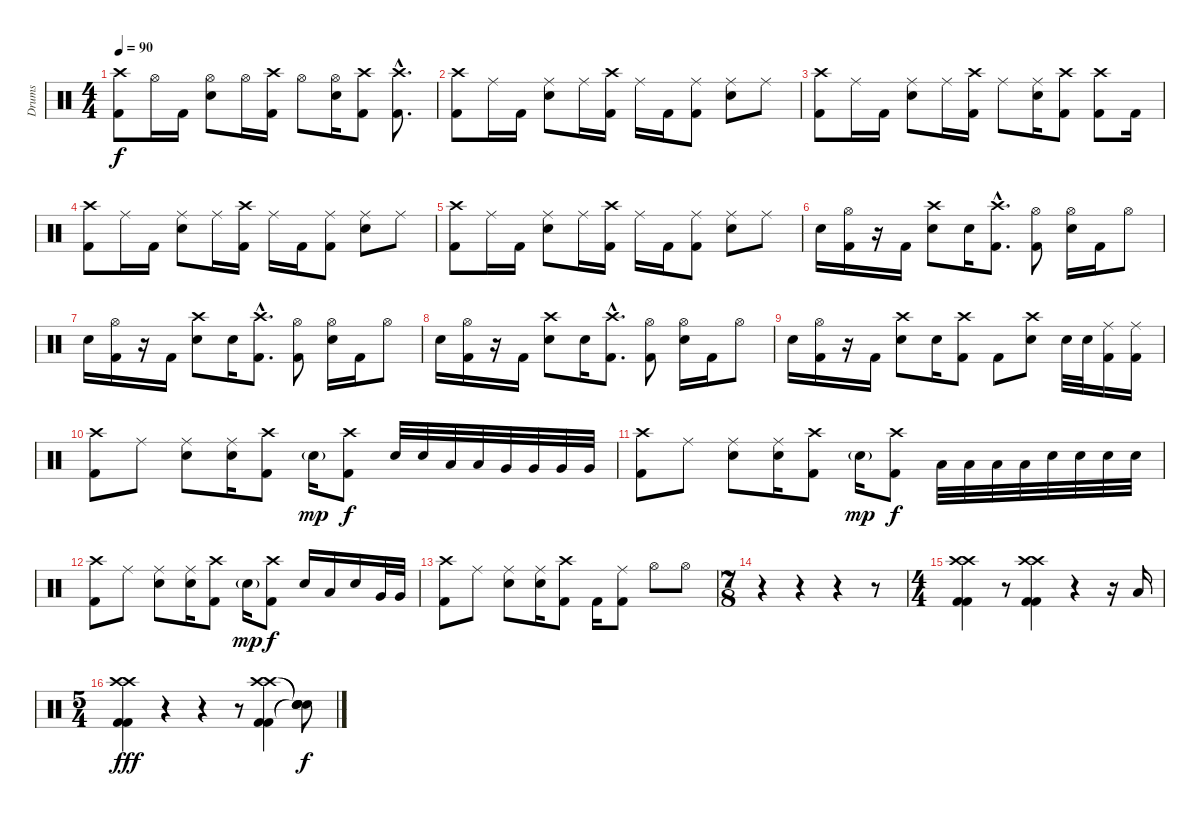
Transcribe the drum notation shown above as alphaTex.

\track ("Drums" "Drums") {instrument percussion}
\staff {score}
\articulation defaults
\ts (4 4)
\tempo 90
\clef neutral
\ks c
("Crash high (hit)" "Kick (hit) 2").8{dy f} "Hi-Hat (open)".16 "Kick (hit) 2".16 ("Hi-Hat (open)" "Snare (hit) 2").8 "Hi-Hat (open)".16 ("Crash high (hit)" "Kick (hit) 2").16 "Hi-Hat (open)".8 ("Hi-Hat (open)" "Snare (hit) 2").16 ("Crash high (hit)" "Kick (hit) 2").8 ("Crash high (hit)"{hac} "Kick (hit) 2"{hac}).8{d} |
("Crash high (hit)" "Kick (hit) 2").8 "Ride (middle)".16 "Kick (hit) 2".16 ("Ride (middle)" "Snare (hit) 2").8 "Ride (middle)".16 ("Crash high (hit)" "Kick (hit) 2").16 "Ride (middle)".16 "Kick (hit) 2".16 ("Ride (middle)" "Kick (hit) 2").8 ("Ride (middle)" "Snare (hit) 2").8 "Ride (middle)".8 |
("Crash high (hit)" "Kick (hit) 2").8 "Ride (middle)".16 "Kick (hit) 2".16 ("Ride (middle)" "Snare (hit) 2").8 "Ride (middle)".16 ("Crash high (hit)" "Kick (hit) 2").16 "Ride (middle)".8 ("Ride (middle)" "Snare (hit) 2").16 ("Crash high (hit)" "Kick (hit) 2").8 ("Crash high (hit)" "Kick (hit) 2").8 "Kick (hit) 2".16 |
("Crash high (hit)" "Kick (hit) 2").8 "Ride (middle)".16 "Kick (hit) 2".16 ("Ride (middle)" "Snare (hit) 2").8 "Ride (middle)".16 ("Crash high (hit)" "Kick (hit) 2").16 "Ride (middle)".16 "Kick (hit) 2".16 ("Ride (middle)" "Kick (hit) 2").8 ("Ride (middle)" "Snare (hit) 2").8 "Ride (middle)".8 |
("Crash high (hit)" "Kick (hit) 2").8 "Ride (middle)".16 "Kick (hit) 2".16 ("Ride (middle)" "Snare (hit) 2").8 "Ride (middle)".16 ("Crash high (hit)" "Kick (hit) 2").16 "Ride (middle)".16 "Kick (hit) 2".16 ("Ride (middle)" "Kick (hit) 2").8 ("Ride (middle)" "Snare (hit) 2").8 "Ride (middle)".8 |
"Snare (hit) 2".16 ("Hi-Hat (open)" "Kick (hit) 2").16 r.16 "Kick (hit) 2".16 ("Crash high (hit)" "Snare (hit) 2").8 "Snare (hit) 2".16 ("Crash high (hit)"{hac} "Kick (hit) 2"{hac}).8{d} ("Hi-Hat (open)" "Kick (hit) 2").8 ("Hi-Hat (open)" "Snare (hit) 2").16 "Kick (hit) 2".16 "Hi-Hat (open)".8 |
"Snare (hit) 2".16 ("Hi-Hat (open)" "Kick (hit) 2").16 r.16 "Kick (hit) 2".16 ("Crash high (hit)" "Snare (hit) 2").8 "Snare (hit) 2".16 ("Crash high (hit)"{hac} "Kick (hit) 2"{hac}).8{d} ("Hi-Hat (open)" "Kick (hit) 2").8 ("Hi-Hat (open)" "Snare (hit) 2").16 "Kick (hit) 2".16 "Hi-Hat (open)".8 |
"Snare (hit) 2".16 ("Hi-Hat (open)" "Kick (hit) 2").16 r.16 "Kick (hit) 2".16 ("Crash high (hit)" "Snare (hit) 2").8 "Snare (hit) 2".16 ("Crash high (hit)"{hac} "Kick (hit) 2"{hac}).8{d} ("Hi-Hat (open)" "Kick (hit) 2").8 ("Hi-Hat (open)" "Snare (hit) 2").16 "Kick (hit) 2".16 "Hi-Hat (open)".8 |
"Snare (hit) 2".16 ("Hi-Hat (open)" "Kick (hit) 2").16 r.16 "Kick (hit) 2".16 ("Crash high (hit)" "Snare (hit) 2").8 "Snare (hit) 2".16 ("Crash high (hit)" "Kick (hit) 2").8 "Kick (hit) 2".8 ("Crash high (hit)" "Snare (hit) 2").8 "Snare (hit) 2".32 "Snare (hit) 2".32 ("Ride (middle)" "Kick (hit) 2").16 ("Ride (middle)" "Kick (hit) 2").16 |
("Crash high (hit)" "Kick (hit) 2").8 "Ride (middle)".8 ("Ride (middle)" "Snare (hit) 2").8 ("Ride (middle)" "Snare (hit) 2").16 ("Crash high (hit)" "Kick (hit) 2").8 "Snare (hit) 2"{g}.16{dy mp} ("Crash high (hit)" "Kick (hit) 2").8{dy f} "Snare (hit) 2".32 "Snare (hit) 2".32 "Low Floor Tom (hit)".32 "Low Floor Tom (hit)".32 "Very Low Tom (hit)".32 "Very Low Tom (hit)".32 "Very Low Tom (hit)".32 "Very Low Tom (hit)".32 |
("Crash high (hit)" "Kick (hit) 2").8 "Ride (middle)".8 ("Ride (middle)" "Snare (hit) 2").8 ("Ride (middle)" "Snare (hit) 2").16 ("Crash high (hit)" "Kick (hit) 2").8 "Snare (hit) 2"{g}.16{dy mp} ("Crash high (hit)" "Kick (hit) 2").8{dy f} "Low Floor Tom (hit)".32 "Low Floor Tom (hit)".32 "Low Floor Tom (hit)".32 "Low Floor Tom (hit)".32 "Snare (hit) 2".32 "Snare (hit) 2".32 "Snare (hit) 2".32 "Snare (hit) 2".32 |
("Crash high (hit)" "Kick (hit) 2").8 "Ride (middle)".8 ("Ride (middle)" "Snare (hit) 2").8 ("Ride (middle)" "Snare (hit) 2").16 ("Crash high (hit)" "Kick (hit) 2").8 "Snare (hit) 2"{g}.16{dy mp} ("Crash high (hit)" "Kick (hit) 2").8{dy f} "Snare (hit) 2".16 "Low Floor Tom (hit)".16 "Snare (hit) 2".16 "Very Low Tom (hit)".32 "Very Low Tom (hit)".32 |
("Crash high (hit)" "Kick (hit) 2").8 "Ride (middle)".8 ("Ride (middle)" "Snare (hit) 2").8 ("Ride (middle)" "Snare (hit) 2").16 ("Crash high (hit)" "Kick (hit) 2").8 "Kick (hit) 2".16 ("Ride (middle)" "Kick (hit) 2").8 "Hi-Hat (open)".8 "Hi-Hat (open)".8 |
\ts (7 8)
r.4 r.4 r.4 r.8 |
\ts (4 4)
("Crash high (hit)" "Crash high (hit)" "Kick (hit) 2" "Kick (hit) 2").4 r.8 ("Crash high (hit)" "Crash high (hit)" "Kick (hit) 2" "Kick (hit) 2").4 r.4 r.16 "Low Floor Tom (hit)".16 |
\ts (5 4)
("Crash high (hit)" "Crash high (hit)" "Kick (hit) 2" "Kick (hit) 2").4{dy fff} r.4 r.4 r.8 ("Crash high (hit)" "Crash high (hit)" "Kick (hit) 2" "Kick (hit) 2").4 ("Snare (hit)"{t} "Snare (hit)"{t} "Snare (hit)"{t} "Snare (hit)"{t}).8{dy f}
